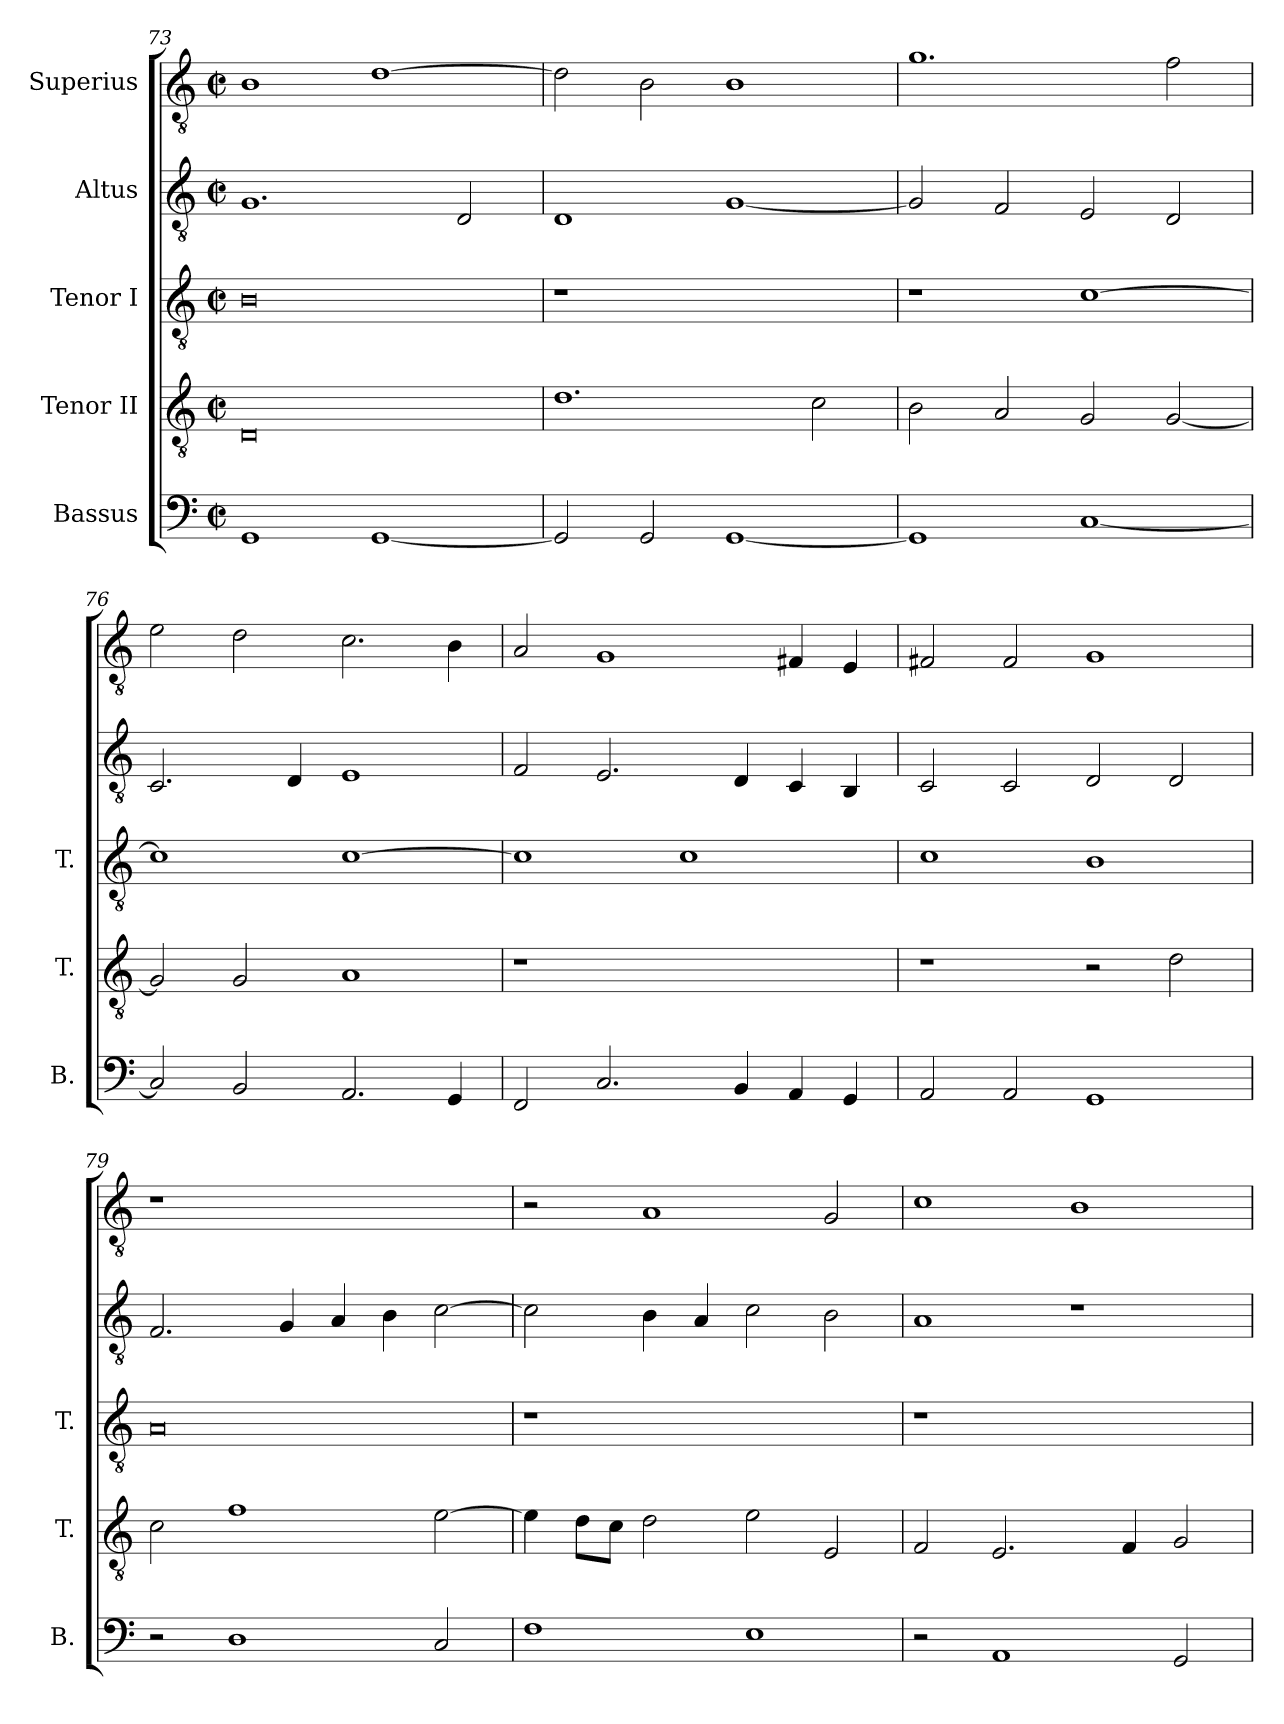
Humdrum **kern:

**kern	**kern	**kern	**kern	**kern
*part5	*part4	*part3	*part2	*part1
*staff5	*staff4	*staff3	*staff2	*staff1
*I"Bassus	*I"Tenor II	*I"Tenor I	*I"Altus	*I"Superius
*I'B.	*I'T.	*I'T.	*	*
*clefF4	*clefGv2	*clefGv2	*clefGv2	*clefGv2
*	*ITrd7c12	*ITrd7c12	*ITrd7c12	*ITrd7c12
*k[]	*k[]	*k[]	*k[]	*k[]
*C:	*C:	*C:	*C:	*C:
*M2/2	*M2/2	*M2/2	*M2/2	*M2/2
*met(c|)	*met(c|)	*met(c|)	*met(c|)	*met(c|)
=73	=73	=73	=73	=73
1GGi	0DDi	0BBi	1.GGi	1BBi
[<1GGi	.	.	.	[>1Di
.	.	.	2DDi/	.
=74	=74	=74	=74	=74
!	!	!LO:N:vis=1	!	!
2GGi/]	1.Di	1r	1DDi	2Di\]
2GGi/	.	.	.	2BBi\
[<1GGi	.	1ryy	[<1GGi	1BBi
.	2Ci\	.	.	.
=75	=75	=75	=75	=75
1GGi]	2BBi\	1r	2GGi/]	1.Gi
.	2AAi/	.	2FFi/	.
[<1Ci	2GGi/	[>1Ci	2EEi/	.
.	[<2GGi/	.	2DDi/	2Fi\
!!LO:LB:g=z
=76	=76	=76	=76	=76
2Ci/]	2GGi/]	1Ci]	2.CCi/	2Ei\
2BBi/	2GGi/	.	.	2Di\
.	.	.	4DDi/	.
2.AAi/	1AAi	[>1Ci	1EEi	2.Ci\
4GGi/	.	.	.	4BBi\
=77	=77	=77	=77	=77
!	!LO:N:vis=1	!	!	!
2FFi/	1r	1Ci]	2FFi/	2AAi/
2.Ci/	.	.	2.EEi/	1GGi
.	1ryy	1Ci	.	.
4BBi/	.	.	4DDi/	.
4AAi/	.	.	4CCi/	4FF#Xi/
4GGi/	.	.	4BBBi/	4EEi/
=78	=78	=78	=78	=78
2AAi/	1r	1Ci	2CCi/	2FF#Xi/
2AAi/	.	.	2CCi/	2FF#i/
1GGi	2r	1BBi	2DDi/	1GGi
.	2Di\	.	2DDi/	.
=79	=79	=79	=79	=79
!	!	!	!	!LO:N:vis=1
2r	2Ci\	0AAi	2.FFi/	1r
1Di	1Fi	.	.	.
.	.	.	4GGi/	.
.	.	.	4AAi/	1ryy
.	.	.	4BBi\	.
2Ci/	[>2Ei\	.	[>2Ci\	.
=80	=80	=80	=80	=80
!	!	!LO:N:vis=1	!	!
1Fi	4Ei\]	1r	2Ci\]	2r
.	8Di\L	.	.	.
.	8Ci\J	.	.	.
.	2Di\	.	4BBi\	1AAi
.	.	.	4AAi/	.
1Ei	2Ei\	1ryy	2Ci\	.
.	2EEi/	.	2BBi\	2GGi/
!!LO:PB:g=z
=81	=81	=81	=81	=81
!	!	!LO:N:vis=1	!	!
2r	2FFi/	1r	1AAi	1Ci
1AAi	2.EEi/	.	.	.
.	.	1ryy	1r	1BBi
.	4FFi/	.	.	.
2GGi/	2GGi/	.	.	.
=	=	=	=	=
*-	*-	*-	*-	*-
